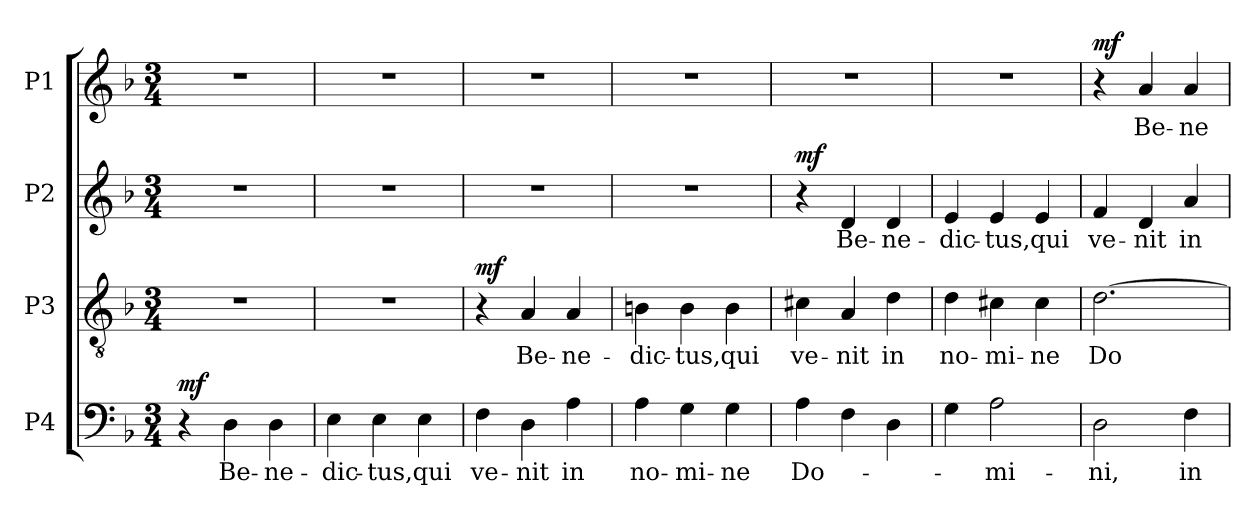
**kern	**text	**dynam	**kern	**text	**dynam	**kern	**text	**dynam	**kern	**text	**dynam
*part4	*part4	*part4	*part3	*part3	*part3	*part2	*part2	*part2	*part1	*part1	*part1
*staff4	*staff4	*staff4	*staff3	*staff3	*staff3	*staff2	*staff2	*staff2	*staff1	*staff1	*staff1
*I"P4	*	*	*I"P3	*	*	*I"P2	*	*	*I"P1	*	*
!!LO:PB:g=z
*clefF4	*	*	*clefGv2	*	*	*clefG2	*	*	*clefG2	*	*
*	*	*	*ITrd7c12	*	*	*	*	*	*	*	*
*k[b-]	*	*	*k[b-]	*	*	*k[b-]	*	*	*k[b-]	*	*
*F:	*	*	*F:	*	*	*F:	*	*	*F:	*	*
*M3/4	*	*	*M3/4	*	*	*M3/4	*	*	*M3/4	*	*
=1	=1	=1	=1	=1	=1	=1	=1	=1	=1	=1	=1
!	!	!	!LO:N:vis=1	!	!	!LO:N:vis=1	!	!	!LO:N:vis=1	!	!
4r	.	mf	2.r	.	.	2.r	.	.	2.r	.	.
!	!LO:LY:b:color=#000000	!	!	!	!	!	!	!	!	!	!
4Di\	Be-	.	.	.	.	.	.	.	.	.	.
!	!LO:LY:b:color=#000000	!	!	!	!	!	!	!	!	!	!
4Di\	-ne-	.	.	.	.	.	.	.	.	.	.
=2	=2	=2	=2	=2	=2	=2	=2	=2	=2	=2	=2
!	!LO:LY:b:color=#000000	!	!LO:N:vis=1	!	!	!LO:N:vis=1	!	!	!LO:N:vis=1	!	!
4Ei\	-dic-	.	2.r	.	.	2.r	.	.	2.r	.	.
!	!LO:LY:b:color=#000000	!	!	!	!	!	!	!	!	!	!
4Ei\	-tus,	.	.	.	.	.	.	.	.	.	.
!	!LO:LY:b:color=#000000	!	!	!	!	!	!	!	!	!	!
4Ei\	qui	.	.	.	.	.	.	.	.	.	.
=3	=3	=3	=3	=3	=3	=3	=3	=3	=3	=3	=3
!	!LO:LY:b:color=#000000	!	!	!	!	!LO:N:vis=1	!	!	!LO:N:vis=1	!	!
4Fi\	ve-	.	4r	.	mf	2.r	.	.	2.r	.	.
!	!LO:LY:b:color=#000000	!	!	!	!	!	!	!	!	!	!
!	!	!	!	!LO:LY:b:color=#000000	!	!	!	!	!	!	!
4Di\	-nit	.	4AAi/	Be-	.	.	.	.	.	.	.
!	!LO:LY:b:color=#000000	!	!	!	!	!	!	!	!	!	!
!	!	!	!	!LO:LY:b:color=#000000	!	!	!	!	!	!	!
4Ai\	in	.	4AAi/	-ne-	.	.	.	.	.	.	.
=4	=4	=4	=4	=4	=4	=4	=4	=4	=4	=4	=4
!	!LO:LY:b:color=#000000	!	!	!	!	!	!	!	!	!	!
!	!	!	!	!LO:LY:b:color=#000000	!	!LO:N:vis=1	!	!	!LO:N:vis=1	!	!
4Ai\	no-	.	4BBni\	-dic-	.	2.r	.	.	2.r	.	.
!	!LO:LY:b:color=#000000	!	!	!	!	!	!	!	!	!	!
!	!	!	!	!LO:LY:b:color=#000000	!	!	!	!	!	!	!
4Gi\	-mi-	.	4BBi\	-tus,	.	.	.	.	.	.	.
!	!LO:LY:b:color=#000000	!	!	!	!	!	!	!	!	!	!
!	!	!	!	!LO:LY:b:color=#000000	!	!	!	!	!	!	!
4Gi\	-ne	.	4BBi\	qui	.	.	.	.	.	.	.
=5	=5	=5	=5	=5	=5	=5	=5	=5	=5	=5	=5
!	!LO:LY:b:color=#000000	!	!	!	!	!	!	!	!	!	!
!	!	!	!	!LO:LY:b:color=#000000	!	!	!	!	!LO:N:vis=1	!	!
4Ai\	Do-	.	4C#Xi\	ve-	.	4r	.	mf	2.r	.	.
!	!	!	!	!LO:LY:b:color=#000000	!	!	!	!	!	!	!
!	!	!	!	!	!	!	!LO:LY:b:color=#000000	!	!	!	!
4Fi\	.	.	4AAi/	-nit	.	4di/	Be-	.	.	.	.
!	!	!	!	!LO:LY:b:color=#000000	!	!	!	!	!	!	!
!	!	!	!	!	!	!	!LO:LY:b:color=#000000	!	!	!	!
4Di\	.	.	4Di\	in	.	4di/	-ne-	.	.	.	.
=6	=6	=6	=6	=6	=6	=6	=6	=6	=6	=6	=6
!	!	!	!	!LO:LY:b:color=#000000	!	!	!	!	!	!	!
!	!	!	!	!	!	!	!LO:LY:b:color=#000000	!	!LO:N:vis=1	!	!
4Gi\	.	.	4Di\	no-	.	4ei/	-dic-	.	2.r	.	.
!	!LO:LY:b:color=#000000	!	!	!	!	!	!	!	!	!	!
!	!	!	!	!LO:LY:b:color=#000000	!	!	!	!	!	!	!
!	!	!	!	!	!	!	!LO:LY:b:color=#000000	!	!	!	!
2Ai\	-mi-	.	4C#Xi\	-mi-	.	4ei/	-tus,	.	.	.	.
!	!	!	!	!LO:LY:b:color=#000000	!	!	!	!	!	!	!
!	!	!	!	!	!	!	!LO:LY:b:color=#000000	!	!	!	!
.	.	.	4C#i\	-ne	.	4ei/	qui	.	.	.	.
!!LO:LB:g=z
=7	=7	=7	=7	=7	=7	=7	=7	=7	=7	=7	=7
!	!LO:LY:b:color=#000000	!	!	!	!	!	!	!	!	!	!
!	!	!	!	!LO:LY:b:color=#000000	!	!	!	!	!	!	!
!	!	!	!	!	!	!	!LO:LY:b:color=#000000	!	!	!	!
2Di\	-ni,	.	[2.Di\	Do-	.	4fi/	ve-	.	4r	.	mf
!	!	!	!	!	!	!	!LO:LY:b:color=#000000	!	!	!	!
!	!	!	!	!	!	!	!	!	!	!LO:LY:b:color=#000000	!
.	.	.	.	.	.	4di/	-nit	.	4ai/	Be-	.
!	!LO:LY:b:color=#000000	!	!	!	!	!	!	!	!	!	!
!	!	!	!	!	!	!	!LO:LY:b:color=#000000	!	!	!	!
!	!	!	!	!	!	!	!	!	!	!LO:LY:b:color=#000000	!
4Fi\	in	.	.	.	.	4ai/	in	.	4ai/	-ne-	.
=	=	=	=	=	=	=	=	=	=	=	=
*-	*-	*-	*-	*-	*-	*-	*-	*-	*-	*-	*-
